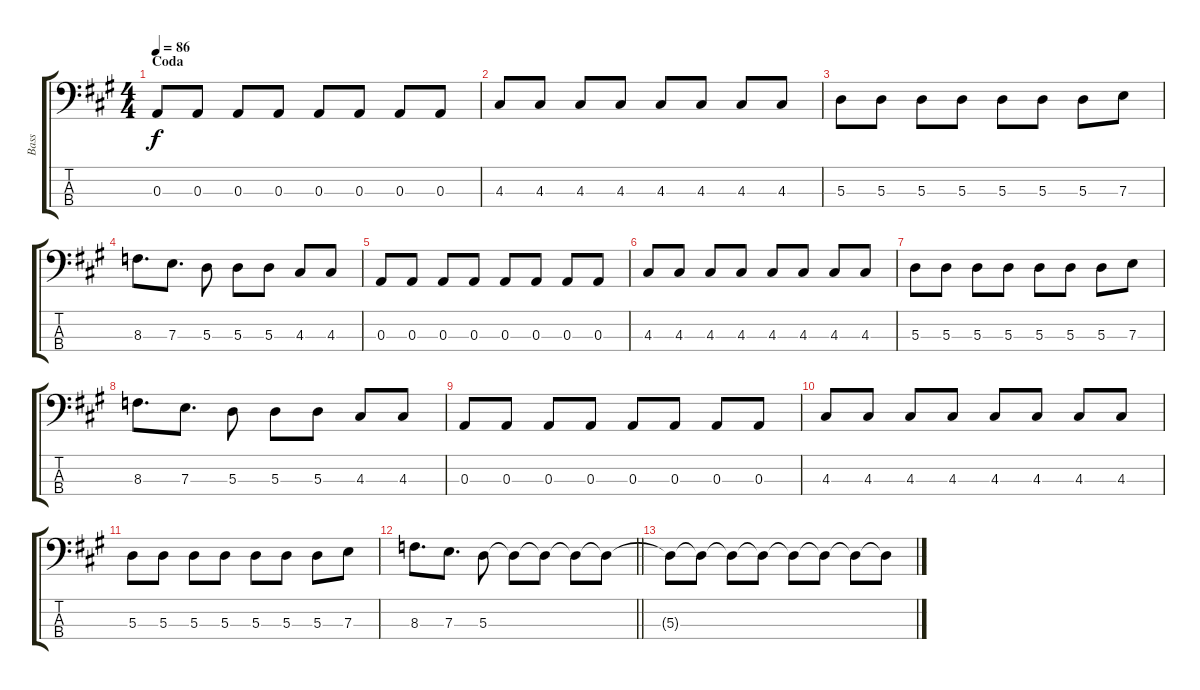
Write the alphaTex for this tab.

\track ("Bass" "Bass") {instrument electricbassfinger}
\staff {score tabs}
\tuning (G2 D2 A1 E1) {hide}
\ts (4 4)
\section ("" "Coda")
\tempo 86
\clef f4
\ks a
0.3.8{dy f} 0.3.8 0.3.8 0.3.8 0.3.8 0.3.8 0.3.8 0.3.8 |
4.3.8 4.3.8 4.3.8 4.3.8 4.3.8 4.3.8 4.3.8 4.3.8 |
5.3.8 5.3.8 5.3.8 5.3.8 5.3.8 5.3.8 5.3.8 7.3.8 |
8.3.8{d} 7.3.8{d} 5.3.8 5.3.8 5.3.8 4.3.8 4.3.8 |
0.3.8 0.3.8 0.3.8 0.3.8 0.3.8 0.3.8 0.3.8 0.3.8 |
4.3.8 4.3.8 4.3.8 4.3.8 4.3.8 4.3.8 4.3.8 4.3.8 |
5.3.8 5.3.8 5.3.8 5.3.8 5.3.8 5.3.8 5.3.8 7.3.8 |
8.3.8{d} 7.3.8{d} 5.3.8 5.3.8 5.3.8 4.3.8 4.3.8 |
0.3.8 0.3.8 0.3.8 0.3.8 0.3.8 0.3.8 0.3.8 0.3.8 |
4.3.8 4.3.8 4.3.8 4.3.8 4.3.8 4.3.8 4.3.8 4.3.8 |
5.3.8 5.3.8 5.3.8 5.3.8 5.3.8 5.3.8 5.3.8 7.3.8 |
\barLineRight lightlight
8.3.8{d} 7.3.8{d} 5.3.8 5.3{t}.8{volume 15} 5.3{t}.8{volume 13} 5.3{t}.8{volume 11} 5.3{t}.8{volume 9} |
5.3{t}.8{volume 8} 5.3{t}.8{volume 7} 5.3{t}.8{volume 6} 5.3{t}.8{volume 5} 5.3{t}.8{volume 4} 5.3{t}.8{volume 3} 5.3{t}.8{volume 2} 5.3{t}.8{volume 1}
